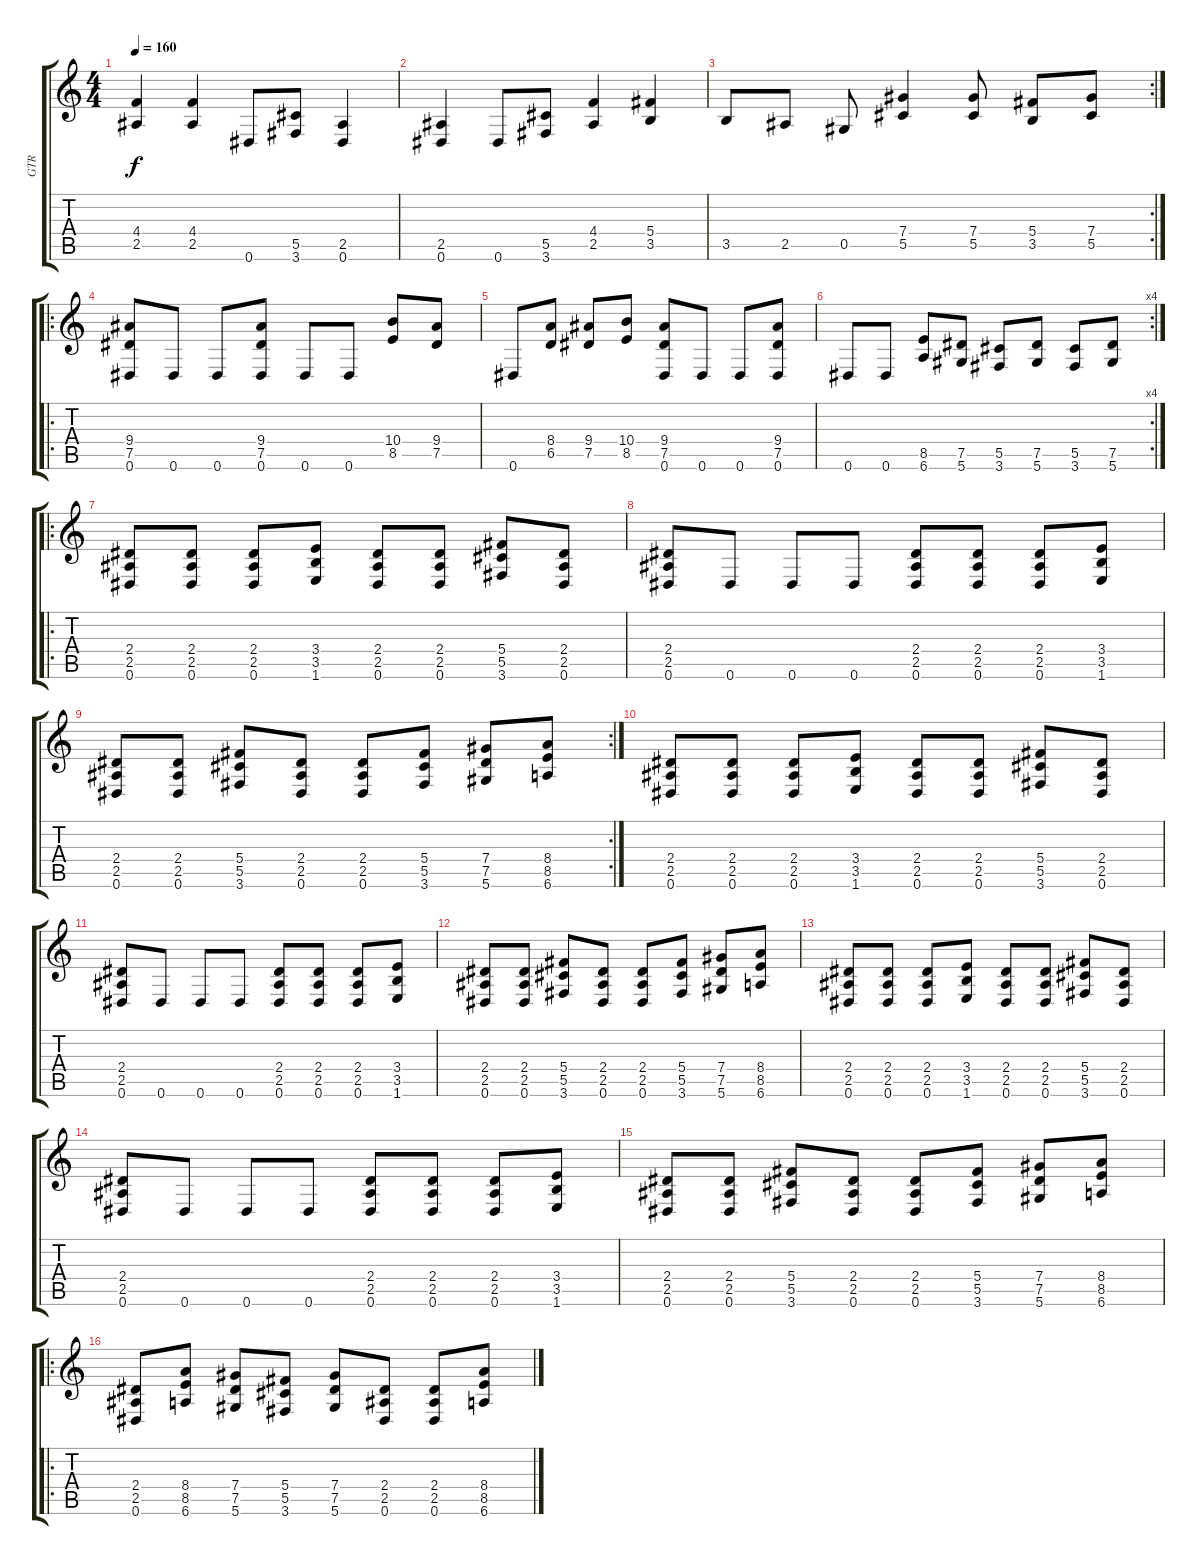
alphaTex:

\track ("GTR" "GTR") {instrument distortionguitar}
\staff {score tabs}
\tuning (Eb4 Bb3 Gb3 Db3 Ab2 Eb2) {hide}
\ts (4 4)
\tempo 160
\clef g2
\ks c
(4.4 2.5).4{dy f} (4.4 2.5).4 0.6.8 (5.5 3.6).8 (2.5 0.6).4 |
(2.5 0.6).4 0.6.8 (5.5 3.6).8 (4.4 2.5).4 (5.4 3.5).4 |
\rc 2
3.5.8 2.5.8 0.5.8 (7.4 5.5).4 (7.4 5.5).8 (5.4 3.5).8 (7.4 5.5).8 |
\ro
(9.4 7.5 0.6).8 0.6.8 0.6.8 (9.4 7.5 0.6).8 0.6.8 0.6.8 (10.4 8.5).8 (9.4 7.5).8 |
0.6.8 (8.4 6.5).8 (9.4 7.5).8 (10.4 8.5).8 (9.4 7.5 0.6).8 0.6.8 0.6.8 (9.4 7.5 0.6).8 |
\rc 4
0.6.8 0.6.8 (8.5 6.6).8 (7.5 5.6).8 (5.5 3.6).8 (7.5 5.6).8 (5.5 3.6).8 (7.5 5.6).8 |
\ro
(2.4 2.5 0.6).8 (2.4 2.5 0.6).8 (2.4 2.5 0.6).8 (3.4 3.5 1.6).8 (2.4 2.5 0.6).8 (2.4 2.5 0.6).8 (5.4 5.5 3.6).8 (2.4 2.5 0.6).8 |
(2.4 2.5 0.6).8 0.6.8 0.6.8 0.6.8 (2.4 2.5 0.6).8 (2.4 2.5 0.6).8 (2.4 2.5 0.6).8 (3.4 3.5 1.6).8 |
\rc 2
(2.4 2.5 0.6).8 (2.4 2.5 0.6).8 (5.4 5.5 3.6).8 (2.4 2.5 0.6).8 (2.4 2.5 0.6).8 (5.4 5.5 3.6).8 (7.4 7.5 5.6).8 (8.4 8.5 6.6).8 |
(2.4 2.5 0.6).8 (2.4 2.5 0.6).8 (2.4 2.5 0.6).8 (3.4 3.5 1.6).8 (2.4 2.5 0.6).8 (2.4 2.5 0.6).8 (5.4 5.5 3.6).8 (2.4 2.5 0.6).8 |
(2.4 2.5 0.6).8 0.6.8 0.6.8 0.6.8 (2.4 2.5 0.6).8 (2.4 2.5 0.6).8 (2.4 2.5 0.6).8 (3.4 3.5 1.6).8 |
(2.4 2.5 0.6).8 (2.4 2.5 0.6).8 (5.4 5.5 3.6).8 (2.4 2.5 0.6).8 (2.4 2.5 0.6).8 (5.4 5.5 3.6).8 (7.4 7.5 5.6).8 (8.4 8.5 6.6).8 |
(2.4 2.5 0.6).8 (2.4 2.5 0.6).8 (2.4 2.5 0.6).8 (3.4 3.5 1.6).8 (2.4 2.5 0.6).8 (2.4 2.5 0.6).8 (5.4 5.5 3.6).8 (2.4 2.5 0.6).8 |
(2.4 2.5 0.6).8 0.6.8 0.6.8 0.6.8 (2.4 2.5 0.6).8 (2.4 2.5 0.6).8 (2.4 2.5 0.6).8 (3.4 3.5 1.6).8 |
(2.4 2.5 0.6).8 (2.4 2.5 0.6).8 (5.4 5.5 3.6).8 (2.4 2.5 0.6).8 (2.4 2.5 0.6).8 (5.4 5.5 3.6).8 (7.4 7.5 5.6).8 (8.4 8.5 6.6).8 |
\ro
(2.4 2.5 0.6).8 (8.4 8.5 6.6).8 (7.4 7.5 5.6).8 (5.4 5.5 3.6).8 (7.4 7.5 5.6).8 (2.4 2.5 0.6).8 (2.4 2.5 0.6).8 (8.4 8.5 6.6).8
